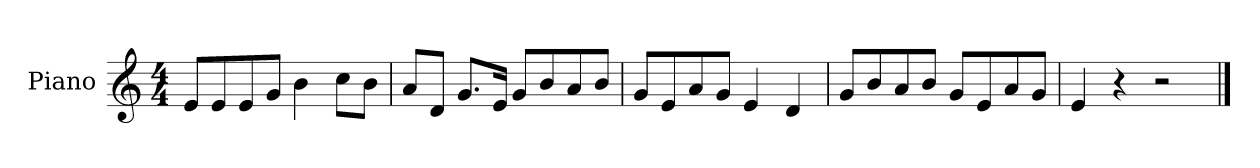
**kern
*part1
*staff1
*I"Piano
*I'P-no
*clefG2
*k[]
*M4/4
*MM90
=1
8e/L
8e/
8e/
8g/J
4b\
8cc\L
8b\J
=2
8a/L
8d/J
8.g/L
16e/Jk
8g/L
8b/
8a/
8b/J
=3
8g/L
8e/
8a/
8g/J
4e/
4d/
=4
8g/L
8b/
8a/
8b/J
8g/L
8e/
8a/
8g/J
=5
4e/
4r
2r
==
*-
